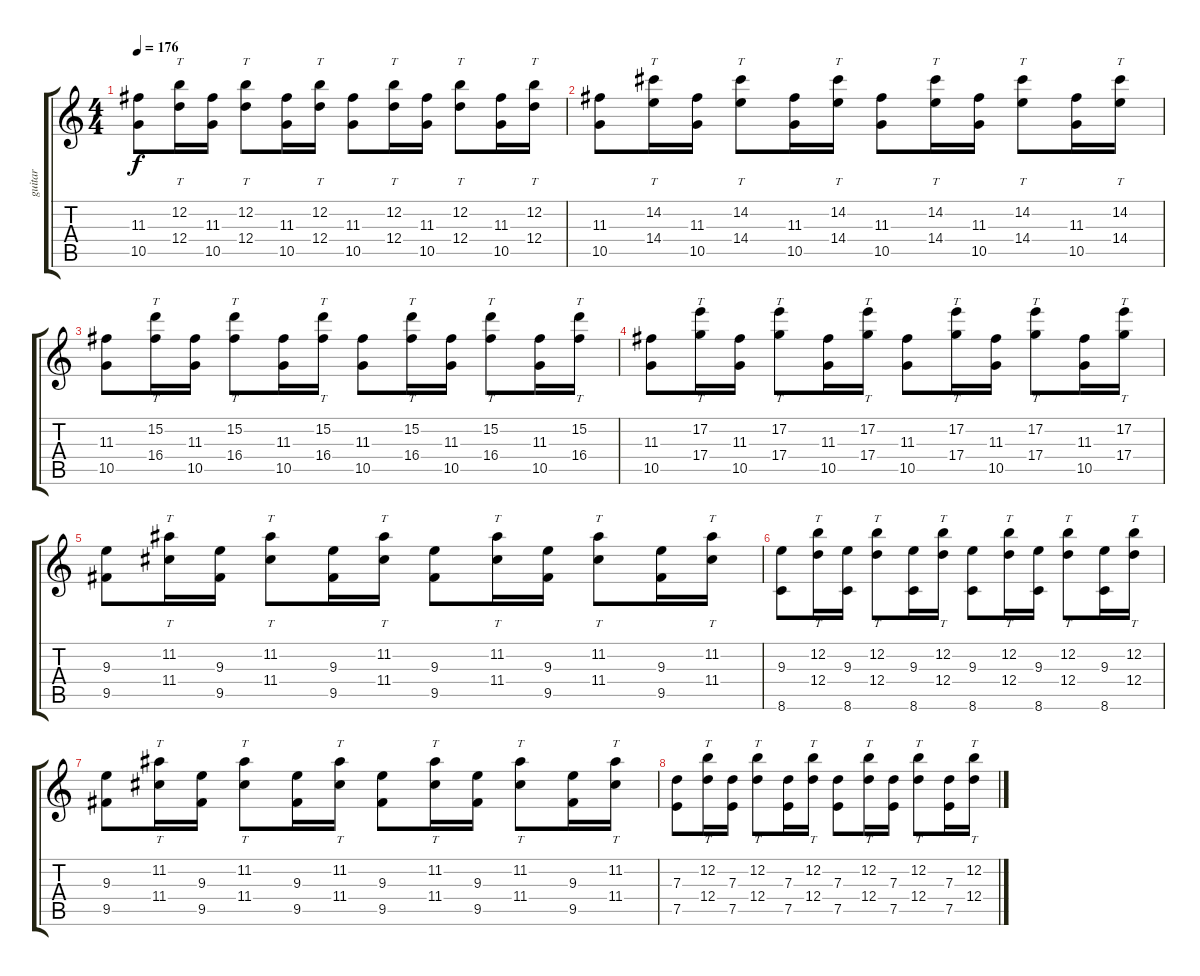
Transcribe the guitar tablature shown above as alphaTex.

\track ("guitar" "guitar") {instrument electricguitarjazz}
\staff {score tabs}
\tuning (E4 B3 G3 D3 A2 E2) {hide}
\ts (4 4)
\tempo 176
\clef g2
\ks c
(11.3 10.5).8{dy f} (12.2 12.4).16{tt} (11.3 10.5).16 (12.2 12.4).8{tt} (11.3 10.5).16 (12.2 12.4).16{tt} (11.3 10.5).8 (12.2 12.4).16{tt} (11.3 10.5).16 (12.2 12.4).8{tt} (11.3 10.5).16 (12.2 12.4).16{tt} |
(11.3 10.5).8 (14.2 14.4).16{tt} (11.3 10.5).16 (14.2 14.4).8{tt} (11.3 10.5).16 (14.2 14.4).16{tt} (11.3 10.5).8 (14.2 14.4).16{tt} (11.3 10.5).16 (14.2 14.4).8{tt} (11.3 10.5).16 (14.2 14.4).16{tt} |
(11.3 10.5).8 (15.2 16.4).16{tt} (11.3 10.5).16 (15.2 16.4).8{tt} (11.3 10.5).16 (15.2 16.4).16{tt} (11.3 10.5).8 (15.2 16.4).16{tt} (11.3 10.5).16 (15.2 16.4).8{tt} (11.3 10.5).16 (15.2 16.4).16{tt} |
(11.3 10.5).8 (17.2 17.4).16{tt} (11.3 10.5).16 (17.2 17.4).8{tt} (11.3 10.5).16 (17.2 17.4).16{tt} (11.3 10.5).8 (17.2 17.4).16{tt} (11.3 10.5).16 (17.2 17.4).8{tt} (11.3 10.5).16 (17.2 17.4).16{tt} |
(9.3 9.5).8 (11.2 11.4).16{tt} (9.3 9.5).16 (11.2 11.4).8{tt} (9.3 9.5).16 (11.2 11.4).16{tt} (9.3 9.5).8 (11.2 11.4).16{tt} (9.3 9.5).16 (11.2 11.4).8{tt} (9.3 9.5).16 (11.2 11.4).16{tt} |
(9.3 8.6).8 (12.2 12.4).16{tt} (9.3 8.6).16 (12.2 12.4).8{tt} (9.3 8.6).16 (12.2 12.4).16{tt} (9.3 8.6).8 (12.2 12.4).16{tt} (9.3 8.6).16 (12.2 12.4).8{tt} (9.3 8.6).16 (12.2 12.4).16{tt} |
(9.3 9.5).8 (11.2 11.4).16{tt} (9.3 9.5).16 (11.2 11.4).8{tt} (9.3 9.5).16 (11.2 11.4).16{tt} (9.3 9.5).8 (11.2 11.4).16{tt} (9.3 9.5).16 (11.2 11.4).8{tt} (9.3 9.5).16 (11.2 11.4).16{tt} |
(7.3 7.5).8 (12.2 12.4).16{tt} (7.3 7.5).16 (12.2 12.4).8{tt} (7.3 7.5).16 (12.2 12.4).16{tt} (7.3 7.5).8 (12.2 12.4).16{tt} (7.3 7.5).16 (12.2 12.4).8{tt} (7.3 7.5).16 (12.2 12.4).16{tt}
